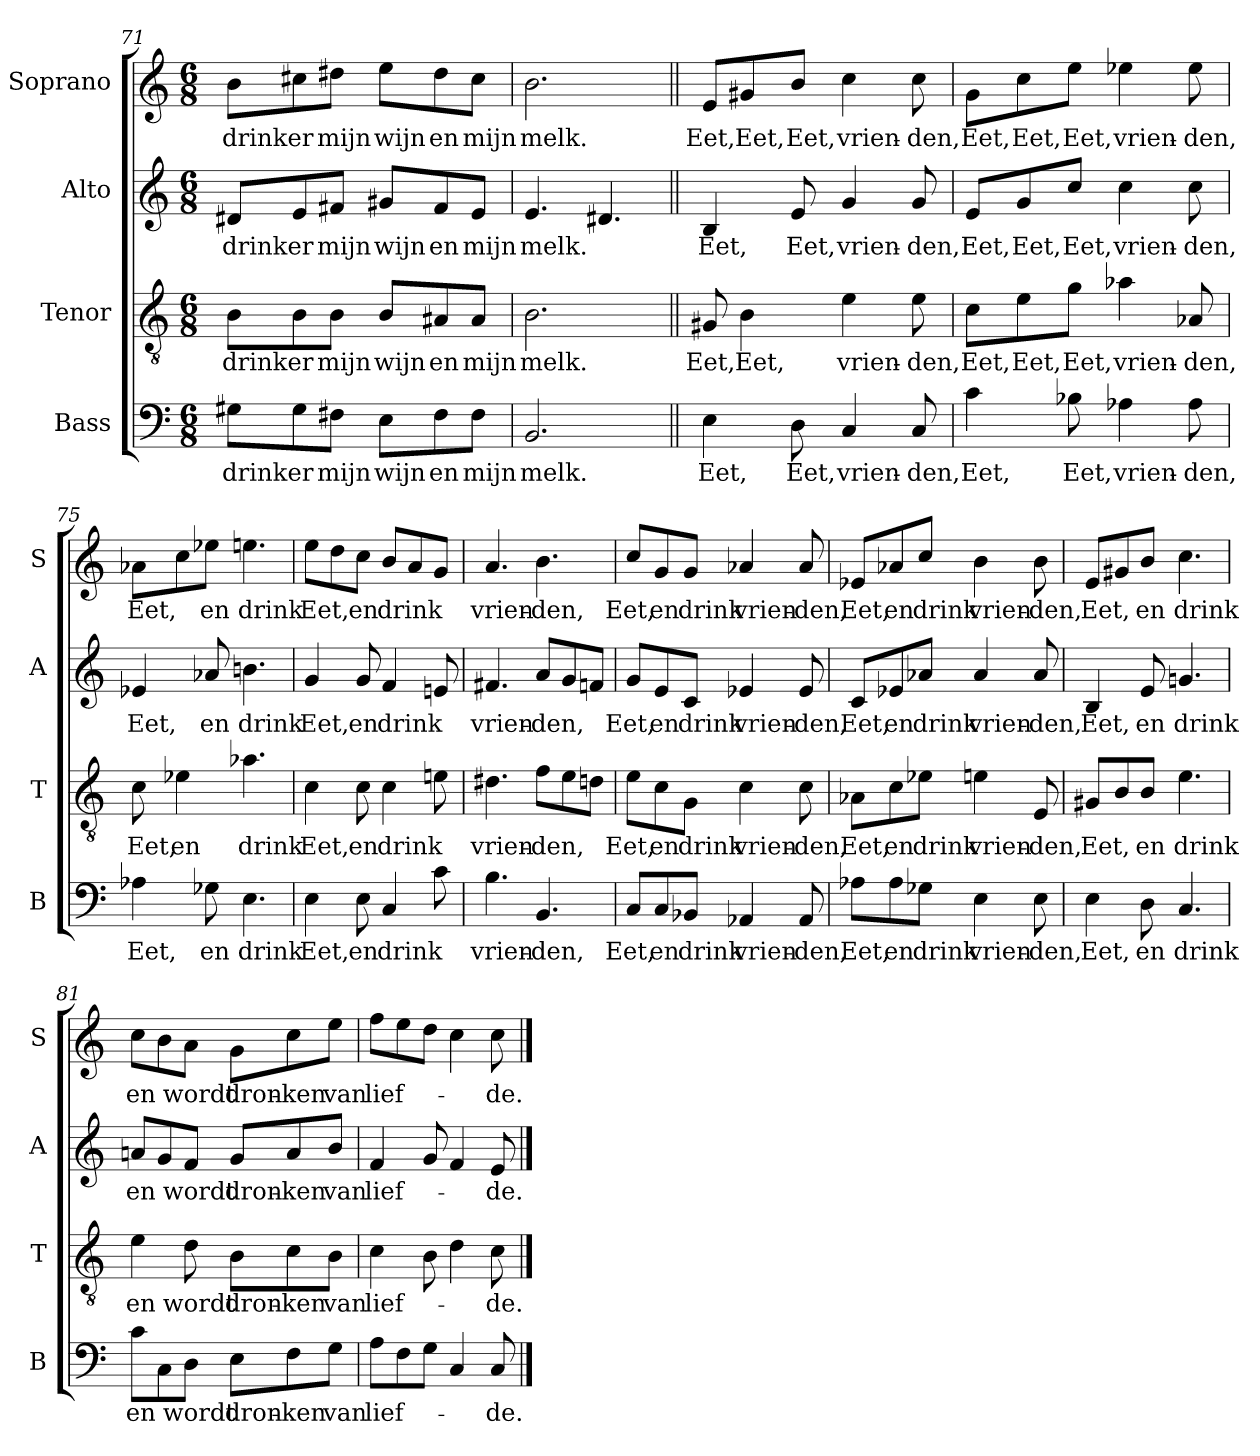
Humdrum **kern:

**kern	**text	**kern	**text	**kern	**text	**kern	**text
*part4	*part4	*part3	*part3	*part2	*part2	*part1	*part1
*staff4	*staff4	*staff3	*staff3	*staff2	*staff2	*staff1	*staff1
*I"Bass	*	*I"Tenor	*	*I"Alto	*	*I"Soprano	*
*I'B	*	*I'T	*	*I'A	*	*I'S	*
*clefF4	*	*clefGv2	*	*clefG2	*	*clefG2	*
*k[]	*	*k[]	*	*k[]	*	*k[]	*
*C:	*	*C:	*	*C:	*	*C:	*
*M6/8	*	*M6/8	*	*M6/8	*	*M6/8	*
=71	=71	=71	=71	=71	=71	=71	=71
8G#X\L	drink	8B\L	drink	8d#X/L	drink	8b\L	drink
8G#\	er	8B\	er	8e/	er	8cc#X\	er
8F#X\J	mijn	8B\J	mijn	8f#X/J	mijn	8dd#X\J	mijn
8E\L	wijn	8B/L	wijn	8g#X/L	wijn	8ee\L	wijn
8F#\	en	8A#X/	en	8f#/	en	8dd#\	en
8F#\J	mijn	8A#/J	mijn	8e/J	mijn	8cc#\J	mijn
=72	=72	=72	=72	=72	=72	=72	=72
2.BB/	melk.	2.B\	melk.	4.e/	melk.	2.b\	melk.
.	.	.	.	4.d#X/	.	.	.
!!LO:LB:g=z
=73||	=73||	=73||	=73||	=73||	=73||	=73||	=73||
4E\	Eet,	8G#X/	Eet,	4B/	Eet,	8e/L	Eet,
.	.	4B\	Eet,	.	.	8g#X/	Eet,
8D\	Eet,	.	.	8e/	Eet,	8b/J	Eet,
4C/	vrien-	4e\	vrien-	4g/	vrien-	4cc\	vrien-
8C/	-den,	8e\	-den,	8g/	-den,	8cc\	-den,
=74	=74	=74	=74	=74	=74	=74	=74
4c\	Eet,	8c\L	Eet,	8e/L	Eet,	8g\L	Eet,
.	.	8e\	Eet,	8g/	Eet,	8cc\	Eet,
8B-X\	Eet,	8g\J	Eet,	8cc/J	Eet,	8ee\J	Eet,
4A-X\	vrien-	4a-X\	vrien-	4cc\	vrien-	4ee-X\	vrien-
8A-\	-den,	8A-X/	-den,	8cc\	-den,	8ee-\	-den,
=75	=75	=75	=75	=75	=75	=75	=75
4A-X\	Eet,	8c\	Eet,	4e-X/	Eet,	8a-X\L	Eet,
.	.	4e-X\	en	.	.	8cc\	.
8G-X\	en	.	.	8a-X/	en	8ee-X\J	en
4.E\	drink	4.a-X\	drink	4.bn\	drink	4.een\	drink
=76	=76	=76	=76	=76	=76	=76	=76
4E\	Eet,	4c\	Eet,	4g/	Eet,	8ee\L	Eet,
.	.	.	.	.	.	8dd\	.
8E\	en	8c\	en	8g/	en	8cc\J	en
4C/	drink	4c\	drink	4f/	drink	8b/L	drink
.	.	.	.	.	.	8a/	.
8c\	.	8en\	.	8en/	.	8g/J	.
=77	=77	=77	=77	=77	=77	=77	=77
4.B\	vrien-	4.d#X\	vrien-	4.f#X/	vrien-	4.a/	vrien-
4.BB/	-den,	8f\L	-den,	8a/L	-den,	4.b\	-den,
.	.	8e\	.	8g/	.	.	.
.	.	8dn\J	.	8fn/J	.	.	.
!!LO:LB:g=z
=78	=78	=78	=78	=78	=78	=78	=78
8C/L	Eet,	8e\L	Eet,	8g/L	Eet,	8cc/L	Eet,
8C/	en	8c\	en	8e/	en	8g/	en
8BB-X/J	drink	8G\J	drink	8c/J	drink	8g/J	drink
4AA-X/	vrien-	4c\	vrien-	4e-X/	vrien-	4a-X/	vrien-
8AA-/	-den,	8c\	-den,	8e-/	-den,	8a-/	-den,
=79	=79	=79	=79	=79	=79	=79	=79
8A-X\L	Eet,	8A-X\L	Eet,	8c/L	Eet,	8e-X/L	Eet,
8A-\	en	8c\	en	8e-X/	en	8a-X/	en
8G-X\J	drink	8e-X\J	drink	8a-X/J	drink	8cc/J	drink
4E\	vrien-	4en\	vrien-	4a-/	vrien-	4b\	vrien-
8E\	-den,	8E/	-den,	8a-/	-den,	8b\	-den,
=80	=80	=80	=80	=80	=80	=80	=80
4E\	Eet,	8G#X/L	Eet,	4B/	Eet,	8e/L	Eet,
.	.	8B/	.	.	.	8g#X/	.
8D\	en	8B/J	en	8e/	en	8b/J	en
4.C/	drink	4.e\	drink	4.gn/	drink	4.cc\	drink
=81	=81	=81	=81	=81	=81	=81	=81
8c\L	en	4e\	en	8an/L	en	8cc\L	en
8C\	.	.	.	8g/	.	8b\	.
8D\J	wordt	8d\	wordt	8f/J	wordt	8a\J	wordt
8E\L	dron-	8B\L	dron-	8g/L	dron-	8g\L	dron-
8F\	-ken	8c\	-ken	8a/	-ken	8cc\	-ken
8G\J	van	8B\J	van	8b/J	van	8ee\J	van
=82	=82	=82	=82	=82	=82	=82	=82
8A\L	lief-	4c\	lief-	4f/	lief-	8ff\L	lief-
8F\	.	.	.	.	.	8ee\	.
8G\J	.	8B\	.	8g/	.	8dd\J	.
4C/	.	4d\	.	4f/	.	4cc\	.
8C/	-de.	8c\	-de.	8e/	-de.	8cc\	-de.
==	==	==	==	==	==	==	==
*-	*-	*-	*-	*-	*-	*-	*-
